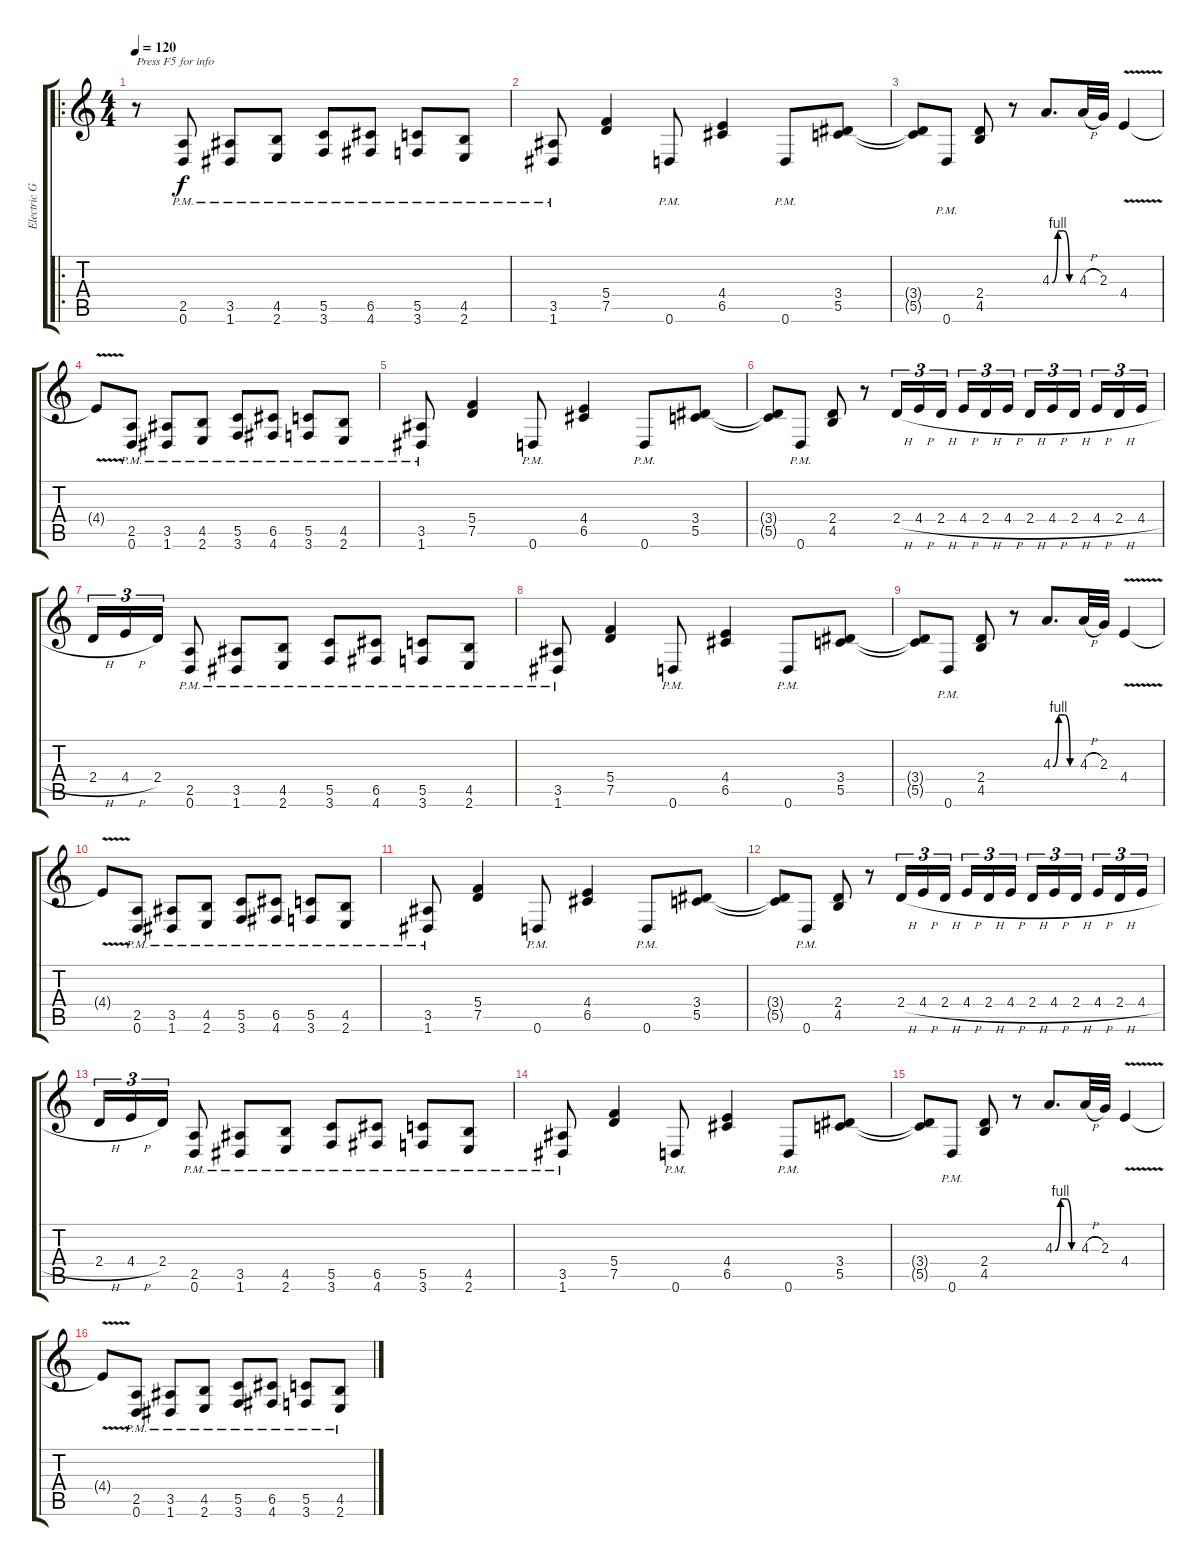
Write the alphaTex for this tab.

\track ("Electric Guitar" "Electric G") {instrument distortionguitar}
\staff {score tabs}
\tuning (D4 A3 F3 C3 G2 D2) {hide}
\ro
\ts (4 4)
\tempo 120
\clef g2
\ks c
r.8{txt "Press F5 for info" dy f instrument distortionguitar} (2.5{pm} 0.6{pm}).8 (3.5{pm} 1.6{pm}).8 (4.5{pm} 2.6{pm}).8 (5.5{pm} 3.6{pm}).8 (6.5{pm} 4.6{pm}).8 (5.5{pm} 3.6{pm}).8 (4.5{pm} 2.6{pm}).8 |
(3.5{pm} 1.6{pm}).8 (5.4 7.5).4 0.6{pm}.8 (4.4 6.5).4 0.6{pm}.8 (3.4 5.5).8 |
(3.4{t} 5.5{t}).8 0.6{pm}.8 (2.4 4.5).8 r.8 4.3{be (custom 0 0 15 4 30 4 45 0 60 0)}.8{d} 4.3{h}.32 2.3.32 4.4{v}.4 |
4.4{v t}.8 (2.5{pm} 0.6{pm}).8 (3.5{pm} 1.6{pm}).8 (4.5{pm} 2.6{pm}).8 (5.5{pm} 3.6{pm}).8 (6.5{pm} 4.6{pm}).8 (5.5{pm} 3.6{pm}).8 (4.5{pm} 2.6{pm}).8 |
(3.5{pm} 1.6{pm}).8 (5.4 7.5).4 0.6{pm}.8 (4.4 6.5).4 0.6{pm}.8 (3.4 5.5).8 |
(3.4{t} 5.5{t}).8 0.6{pm}.8 (2.4 4.5).8 r.8 2.4{h}.16{tu (3 2)} 4.4{h}.16{tu (3 2)} 2.4{h}.16{tu (3 2) beam splitsecondary} 4.4{h}.16{tu (3 2)} 2.4{h}.16{tu (3 2)} 4.4{h}.16{tu (3 2)} 2.4{h}.16{tu (3 2)} 4.4{h}.16{tu (3 2)} 2.4{h}.16{tu (3 2) beam splitsecondary} 4.4{h}.16{tu (3 2)} 2.4{h}.16{tu (3 2)} 4.4{h}.16{tu (3 2)} |
2.4{h}.16{tu (3 2)} 4.4{h}.16{tu (3 2)} 2.4.16{tu (3 2)} (2.5{pm} 0.6{pm}).8 (3.5{pm} 1.6{pm}).8 (4.5{pm} 2.6{pm}).8 (5.5{pm} 3.6{pm}).8 (6.5{pm} 4.6{pm}).8 (5.5{pm} 3.6{pm}).8 (4.5{pm} 2.6{pm}).8 |
(3.5{pm} 1.6{pm}).8 (5.4 7.5).4 0.6{pm}.8 (4.4 6.5).4 0.6{pm}.8 (3.4 5.5).8 |
(3.4{t} 5.5{t}).8 0.6{pm}.8 (2.4 4.5).8 r.8 4.3{be (custom 0 0 15 4 30 4 45 0 60 0)}.8{d} 4.3{h}.32 2.3.32 4.4{v}.4 |
4.4{v t}.8 (2.5{pm} 0.6{pm}).8 (3.5{pm} 1.6{pm}).8 (4.5{pm} 2.6{pm}).8 (5.5{pm} 3.6{pm}).8 (6.5{pm} 4.6{pm}).8 (5.5{pm} 3.6{pm}).8 (4.5{pm} 2.6{pm}).8 |
(3.5{pm} 1.6{pm}).8 (5.4 7.5).4 0.6{pm}.8 (4.4 6.5).4 0.6{pm}.8 (3.4 5.5).8 |
(3.4{t} 5.5{t}).8 0.6{pm}.8 (2.4 4.5).8 r.8 2.4{h}.16{tu (3 2)} 4.4{h}.16{tu (3 2)} 2.4{h}.16{tu (3 2) beam splitsecondary} 4.4{h}.16{tu (3 2)} 2.4{h}.16{tu (3 2)} 4.4{h}.16{tu (3 2)} 2.4{h}.16{tu (3 2)} 4.4{h}.16{tu (3 2)} 2.4{h}.16{tu (3 2) beam splitsecondary} 4.4{h}.16{tu (3 2)} 2.4{h}.16{tu (3 2)} 4.4{h}.16{tu (3 2)} |
2.4{h}.16{tu (3 2)} 4.4{h}.16{tu (3 2)} 2.4.16{tu (3 2)} (2.5{pm} 0.6{pm}).8 (3.5{pm} 1.6{pm}).8 (4.5{pm} 2.6{pm}).8 (5.5{pm} 3.6{pm}).8 (6.5{pm} 4.6{pm}).8 (5.5{pm} 3.6{pm}).8 (4.5{pm} 2.6{pm}).8 |
(3.5{pm} 1.6{pm}).8 (5.4 7.5).4 0.6{pm}.8 (4.4 6.5).4 0.6{pm}.8 (3.4 5.5).8 |
(3.4{t} 5.5{t}).8 0.6{pm}.8 (2.4 4.5).8 r.8 4.3{be (custom 0 0 15 4 30 4 45 0 60 0)}.8{d} 4.3{h}.32 2.3.32 4.4{v}.4 |
4.4{v t}.8 (2.5{pm} 0.6{pm}).8 (3.5{pm} 1.6{pm}).8 (4.5{pm} 2.6{pm}).8 (5.5{pm} 3.6{pm}).8 (6.5{pm} 4.6{pm}).8 (5.5{pm} 3.6{pm}).8 (4.5{pm} 2.6{pm}).8
